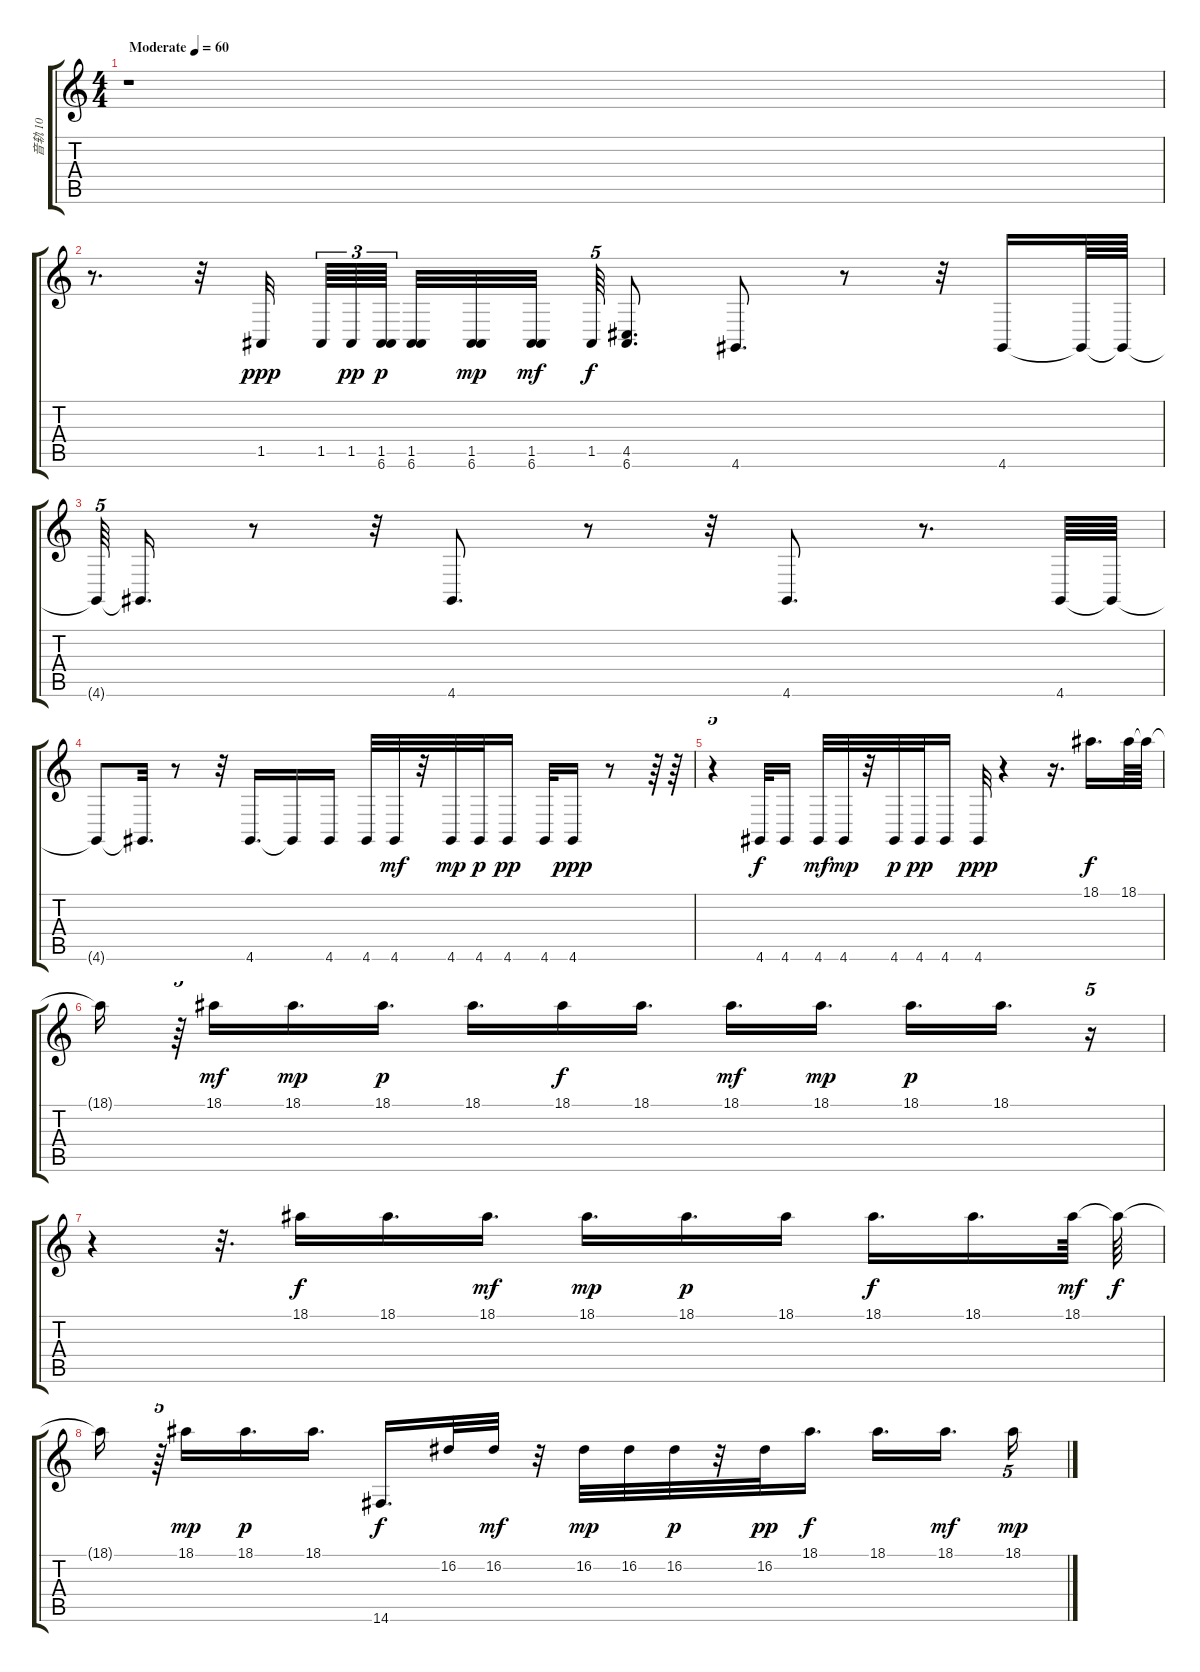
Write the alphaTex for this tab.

\track ("音轨 10" "音轨 10") {instrument acousticgrandpiano}
\staff {score tabs}
\tuning (E4 B3 G3 D3 A2 E2) {hide}
\ts (4 4)
\tempo (60 "Moderate")
\clef g2
\ks c
r.1{dy ppp instrument acousticgrandpiano} |
r.8{d} r.32 1.5.32 1.5.64{tu (3 2)} 1.5.64{tu (3 2) dy pp} (1.5 6.6).64{tu (3 2) dy p beam splitsecondary} (1.5 6.6).32 (1.5 6.6).32{dy mp} (1.5 6.6).32{dy mf beam splitsecondary} 1.5.64{tu (5 4) dy f} (4.5 6.6).8{d} 4.6.8{d} r.8 r.32 4.6.16 4.6{t}.64 4.6{t}.64 |
4.6{t}.64{tu (5 4)} 4.6{t}.16{d} r.8 r.32 4.6.8{d} r.8 r.32 4.6.8{d} r.8{d} 4.6.64 4.6{t}.64 |
4.6{t}.8 4.6{t}.32{d} r.8 r.32 4.6.16{d} 4.6{t}.16 4.6.16 4.6.32 4.6.32{dy mf} r.32 4.6.32{dy mp} 4.6.32{dy p} 4.6.16{dy pp} 4.6.32 4.6.16{dy ppp} r.8 r.64 r.64 |
r.4{tu (5 4)} 4.6.32{dy f} 4.6.16 4.6.32{dy mf} 4.6.32{dy mp} r.32 4.6.32{dy p} 4.6.32{dy pp} 4.6.16 4.6.32{dy ppp} r.4 r.16{d} 18.1.16{d dy f volume 12 balance 7} 18.1.64 18.1{t}.64 |
18.1{t}.16 r.64{tu (5 4)} 18.1.16{dy mf} 18.1.16{d dy mp} 18.1.16{d dy p} 18.1.16{d} 18.1.16{dy f} 18.1.16{d} 18.1.16{d dy mf volume 12 balance 7} 18.1.16{d dy mp} 18.1.16{d dy p} 18.1.16{d} r.16{tu (5 4)} |
r.4 r.32{d} 18.1.16{dy f volume 12 balance 7} 18.1.16{d} 18.1.16{d dy mf} 18.1.16{d dy mp} 18.1.16{d dy p} 18.1.16 18.1.16{d dy f} 18.1.16{d} 18.1.64{dy mf volume 12 balance 7} 18.1{t}.64{dy f} |
18.1{t}.16 r.64{tu (5 4)} 18.1.16{dy mp} 18.1.16{d dy p} 18.1.16{d} 14.6.16{d dy f} 16.2.32 16.2.32{dy mf} r.32 16.2.32{dy mp} 16.2.32 16.2.32{dy p} r.32 16.2.32{dy pp} 18.1.16{d dy f volume 12 balance 7} 18.1.16{d} 18.1.16{d dy mf beam splitsecondary} 18.1.16{tu (5 4) dy mp}
